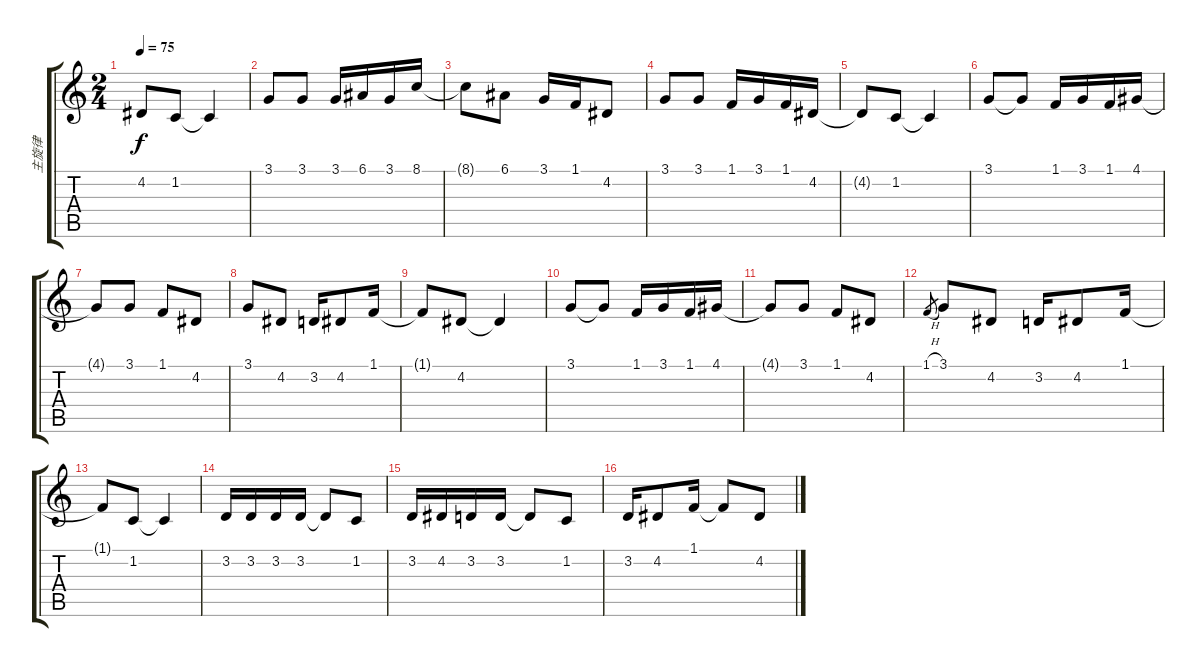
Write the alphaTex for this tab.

\track ("主旋律" "主旋律") {instrument harmonica}
\staff {score tabs}
\tuning (E4 B3 G3 D3 A2 E2) {hide}
\ts (2 4)
\tempo 75
\clef g2
\ks c
4.2{t}.8{dy f} 1.2.8 1.2{t}.4 |
3.1.8 3.1.8 3.1.16 6.1.16 3.1.16 8.1.16 |
8.1{t}.8 6.1.8 3.1.16 1.1.16 4.2.8 |
3.1.8 3.1.8 1.1.16 3.1.16 1.1.16 4.2.16 |
4.2{t}.8 1.2.8 1.2{t}.4 |
3.1.8 3.1{t}.8 1.1.16 3.1.16 1.1.16 4.1.16 |
4.1{t}.8 3.1.8 1.1.8 4.2.8 |
3.1.8 4.2.8 3.2.16 4.2.8 1.1.16 |
1.1{t}.8 4.2.8 4.2{t}.4 |
3.1.8 3.1{t}.8 1.1.16 3.1.16 1.1.16 4.1.16 |
4.1{t}.8 3.1.8 1.1.8 4.2.8 |
1.1{h}.8{gr} 3.1.8 4.2.8 3.2.16 4.2.8 1.1.16 |
1.1{t}.8 1.2.8 1.2{t}.4 |
3.2.16 3.2.16 3.2.16 3.2.16 3.2{t}.8 1.2.8 |
3.2.16 4.2.16 3.2.16 3.2.16 3.2{t}.8 1.2.8 |
3.2.16 4.2.8 1.1.16 1.1{t}.8 4.2.8
